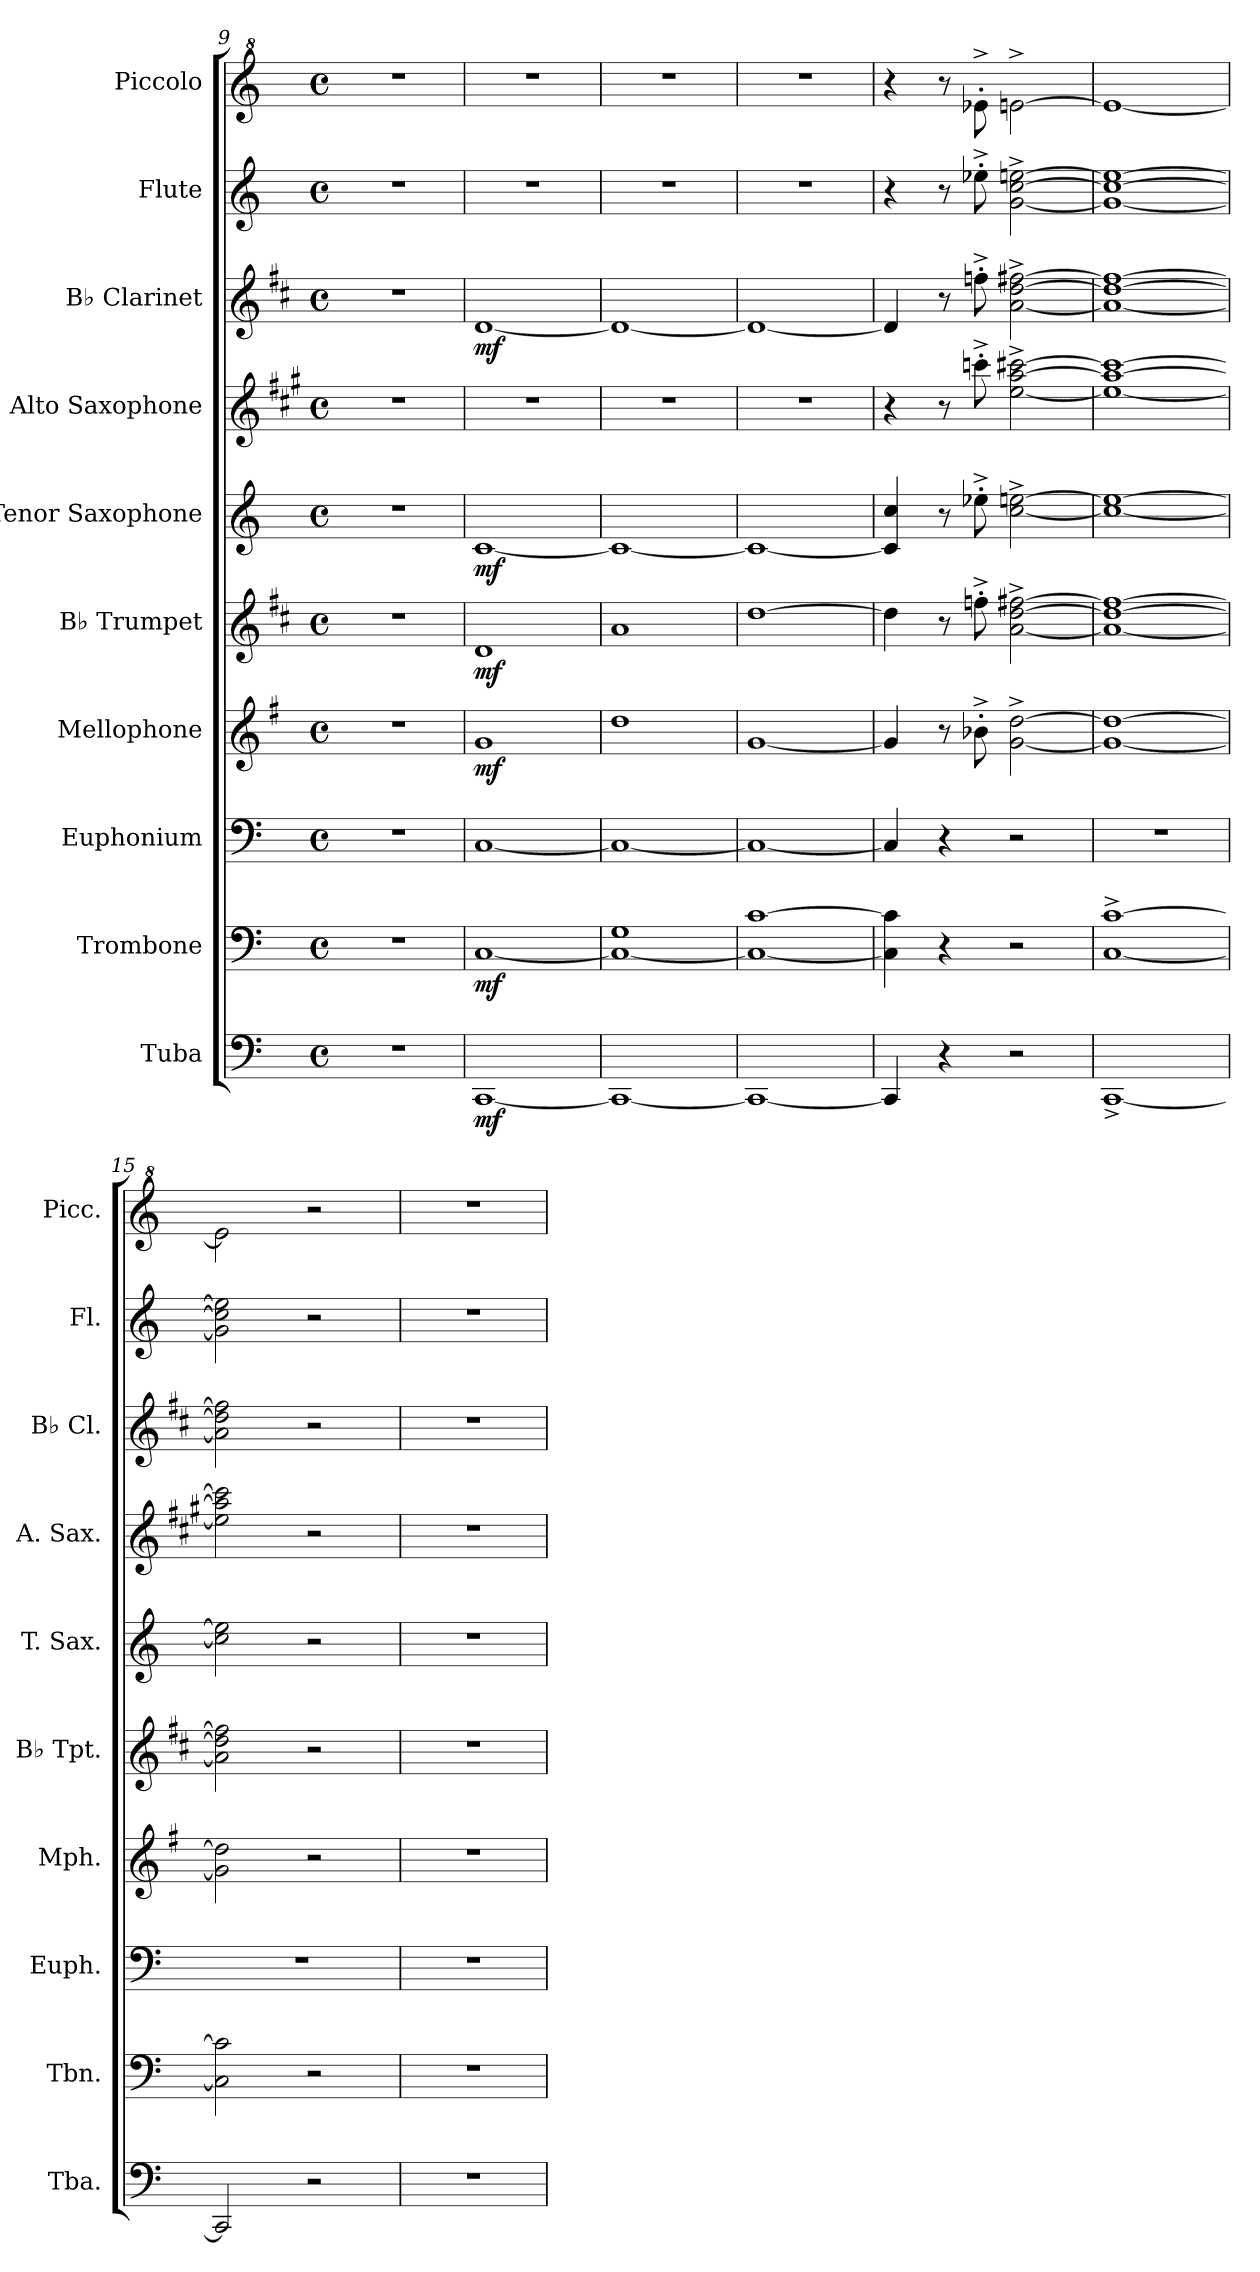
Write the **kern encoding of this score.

**kern	**dynam	**kern	**dynam	**kern	**kern	**dynam	**kern	**dynam	**kern	**dynam	**kern	**kern	**dynam	**kern	**kern
*part10	*part10	*part9	*part9	*part8	*part7	*part7	*part6	*part6	*part5	*part5	*part4	*part3	*part3	*part2	*part1
*staff10	*staff10	*staff9	*staff9	*staff8	*staff7	*staff7	*staff6	*staff6	*staff5	*staff5	*staff4	*staff3	*staff3	*staff2	*staff1
*I"Tuba	*	*I"Trombone	*	*I"Euphonium	*I"Mellophone	*	*I"B♭ Trumpet	*	*I"Tenor Saxophone	*	*I"Alto Saxophone	*I"B♭ Clarinet	*	*I"Flute	*I"Piccolo
*I'Tba.	*	*I'Tbn.	*	*I'Euph.	*I'Mph.	*	*I'B♭ Tpt.	*	*I'T. Sax.	*	*I'A. Sax.	*I'B♭ Cl.	*	*I'Fl.	*I'Picc.
*clefF4	*	*clefF4	*	*clefF4	*clefG2	*	*clefG2	*	*clefG2	*	*clefG2	*clefG2	*	*clefG2	*clefG^2
*	*	*	*	*	*ITrd4c7	*	*ITrd1c2	*	*ITrd8c14	*	*ITrd5c9	*ITrd1c2	*	*	*ITrd-7c-12
*k[]	*	*k[]	*	*k[]	*k[]	*	*k[]	*	*k[]	*	*k[]	*k[]	*	*k[]	*k[]
*M4/4	*	*M4/4	*	*M4/4	*M4/4	*	*M4/4	*	*M4/4	*	*M4/4	*M4/4	*	*M4/4	*M4/4
*met(c)	*	*met(c)	*	*met(c)	*met(c)	*	*met(c)	*	*met(c)	*	*met(c)	*met(c)	*	*met(c)	*met(c)
=9	=9	=9	=9	=9	=9	=9	=9	=9	=9	=9	=9	=9	=9	=9	=9
1r	.	1r	.	1r	1r	.	1r	.	1r	.	1r	1r	.	1r	1r
=10	=10	=10	=10	=10	=10	=10	=10	=10	=10	=10	=10	=10	=10	=10	=10
!	!LO:DY:b	!	!LO:DY:b	!	!	!LO:DY:b	!	!LO:DY:b	!	!LO:DY:b	!	!	!LO:DY:b	!	!
[1CC	mf	[1C	mf	[1C	1c	mf	1c	mf	[1C	mf	1r	[1c	mf	1r	1r
=11	=11	=11	=11	=11	=11	=11	=11	=11	=11	=11	=11	=11	=11	=11	=11
1CC_	.	1C_ 1G	.	1C_	1g	.	1g	.	1C_	.	1r	1c_	.	1r	1r
=12	=12	=12	=12	=12	=12	=12	=12	=12	=12	=12	=12	=12	=12	=12	=12
1CC_	.	1C_ [1c	.	1C_	[1c	.	[1cc	.	1C_	.	1r	1c_	.	1r	1r
!!LO:PB:g=z
=13	=13	=13	=13	=13	=13	=13	=13	=13	=13	=13	=13	=13	=13	=13	=13
4CC/]	.	4C\] 4c\]	.	4C/]	4c/]	.	4cc\]	.	4C/] 4c/	.	4r	4c/]	.	4r	4r
4r	.	4r	.	4r	8r	.	8r	.	8r	.	8r	8r	.	8r	8r
.	.	.	.	.	8e-X'^\	.	8ee-X'^\	.	8e-X'^\	.	8ee-X'^\	8ee-X'^\	.	8ee-X^'\	8eee-X^'\
2r	.	2r	.	2r	[2c\^ [2g\^	.	[2g\^ [2cc\^ [2een\^	.	[2c\^ [2en\^	.	[2g\^ [2cc\^ [2een\^	[2g\^ [2cc\^ [2een\^	.	[2g\^ [2cc\^ [2een\^	[2eeen^\
=14	=14	=14	=14	=14	=14	=14	=14	=14	=14	=14	=14	=14	=14	=14	=14
[1CC^	.	[1C^ [1c^	.	1r	1c_ 1g_	.	1g_ 1cc_ 1ee_	.	1c_ 1e_	.	1g_ 1cc_ 1ee_	1g_ 1cc_ 1ee_	.	1g_ 1cc_ 1ee_	1eee_
=15	=15	=15	=15	=15	=15	=15	=15	=15	=15	=15	=15	=15	=15	=15	=15
2CC/]	.	2C\] 2c\]	.	1r	2c\] 2g\]	.	2g\] 2cc\] 2ee\]	.	2c\] 2e\]	.	2g\] 2cc\] 2ee\]	2g\] 2cc\] 2ee\]	.	2g\] 2cc\] 2ee\]	2eee\]
2r	.	2r	.	.	2r	.	2r	.	2r	.	2r	2r	.	2r	2r
=16	=16	=16	=16	=16	=16	=16	=16	=16	=16	=16	=16	=16	=16	=16	=16
1r	.	1r	.	1r	1r	.	1r	.	1r	.	1r	1r	.	1r	1r
=	=	=	=	=	=	=	=	=	=	=	=	=	=	=	=
*-	*-	*-	*-	*-	*-	*-	*-	*-	*-	*-	*-	*-	*-	*-	*-
